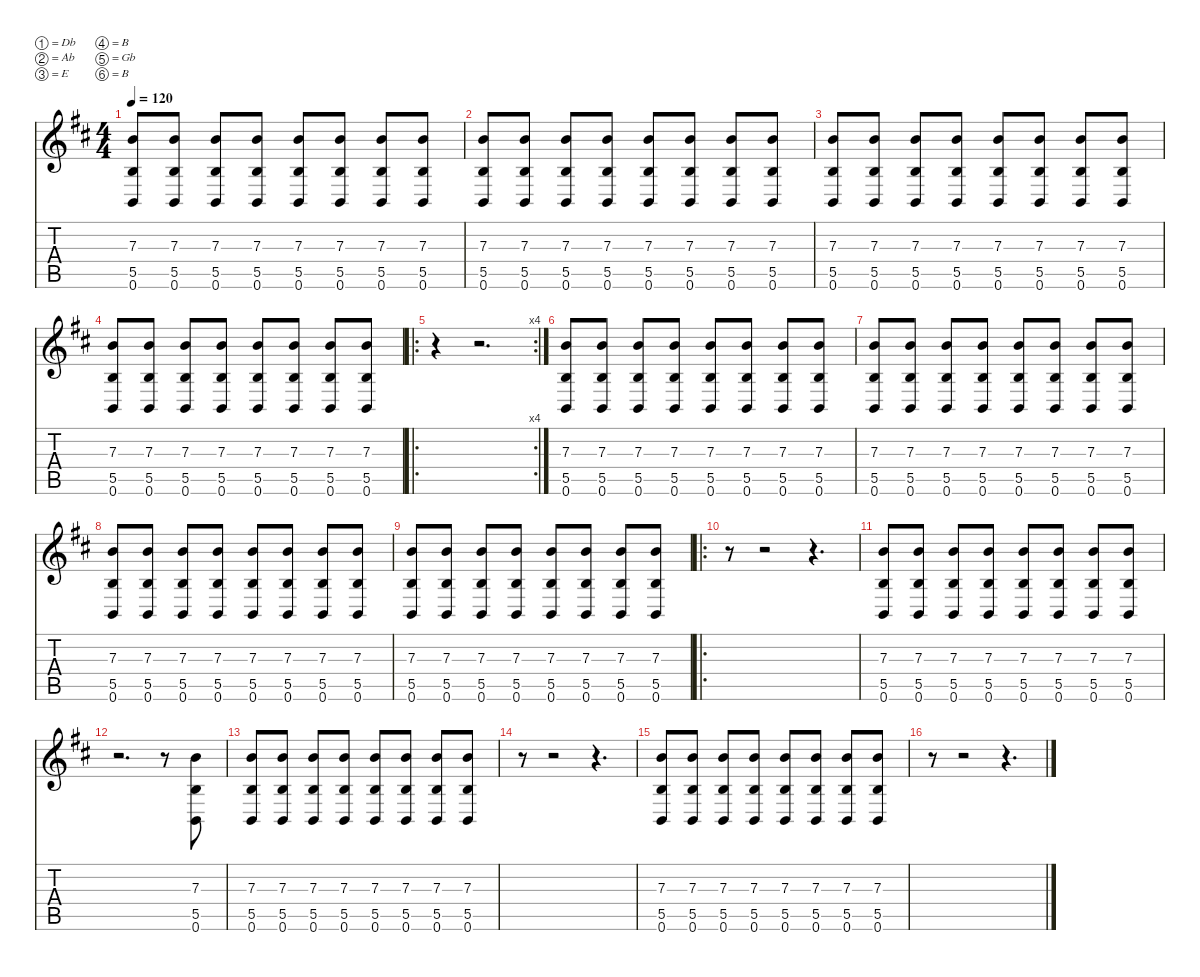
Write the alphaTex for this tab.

\defaultSystemsLayout 4
\hideDynamics
\bracketExtendMode nobrackets
\singleTrackTrackNamePolicy hidden
\multiTrackTrackNamePolicy hidden
\firstSystemTrackNameMode fullname
\firstSystemTrackNameOrientation horizontal
\otherSystemsTrackNameOrientation horizontal
\track ("Guitar 2" "dist.guit.") {instrument distortionguitar}
\staff {score tabs}
\tuning (Db4 Ab3 E3 B2 Gb2 B1)
\ts (4 4)
\tempo 120
\clef g2
\ks bminor
(7.3{acc forcenatural} 5.5{acc forcenatural} 0.6{acc forcenatural}).8{dy f beam Up} (7.3{acc forcenatural} 5.5{acc forcenatural} 0.6{acc forcenatural}).8{beam Up} (7.3{acc forcenatural} 5.5{acc forcenatural} 0.6{acc forcenatural}).8{beam Up} (7.3{acc forcenatural} 5.5{acc forcenatural} 0.6{acc forcenatural}).8{beam Up} (7.3{acc forcenatural} 5.5{acc forcenatural} 0.6{acc forcenatural}).8{beam Up} (7.3{acc forcenatural} 5.5{acc forcenatural} 0.6{acc forcenatural}).8{beam Up} (7.3{acc forcenatural} 5.5{acc forcenatural} 0.6{acc forcenatural}).8{beam Up} (7.3{acc forcenatural} 5.5{acc forcenatural} 0.6{acc forcenatural}).8{beam Up} |
(7.3{acc forcenatural} 5.5{acc forcenatural} 0.6{acc forcenatural}).8{beam Up} (7.3{acc forcenatural} 5.5{acc forcenatural} 0.6{acc forcenatural}).8{beam Up} (7.3{acc forcenatural} 5.5{acc forcenatural} 0.6{acc forcenatural}).8{beam Up} (7.3{acc forcenatural} 5.5{acc forcenatural} 0.6{acc forcenatural}).8{beam Up} (7.3{acc forcenatural} 5.5{acc forcenatural} 0.6{acc forcenatural}).8{beam Up} (7.3{acc forcenatural} 5.5{acc forcenatural} 0.6{acc forcenatural}).8{beam Up} (7.3{acc forcenatural} 5.5{acc forcenatural} 0.6{acc forcenatural}).8{beam Up} (7.3{acc forcenatural} 5.5{acc forcenatural} 0.6{acc forcenatural}).8{beam Up} |
(7.3{acc forcenatural} 5.5{acc forcenatural} 0.6{acc forcenatural}).8{beam Up} (7.3{acc forcenatural} 5.5{acc forcenatural} 0.6{acc forcenatural}).8{beam Up} (7.3{acc forcenatural} 5.5{acc forcenatural} 0.6{acc forcenatural}).8{beam Up} (7.3{acc forcenatural} 5.5{acc forcenatural} 0.6{acc forcenatural}).8{beam Up} (7.3{acc forcenatural} 5.5{acc forcenatural} 0.6{acc forcenatural}).8{beam Up} (7.3{acc forcenatural} 5.5{acc forcenatural} 0.6{acc forcenatural}).8{beam Up} (7.3{acc forcenatural} 5.5{acc forcenatural} 0.6{acc forcenatural}).8{beam Up} (7.3{acc forcenatural} 5.5{acc forcenatural} 0.6{acc forcenatural}).8{beam Up} |
(7.3{acc forcenatural} 5.5{acc forcenatural} 0.6{acc forcenatural}).8{beam Up} (7.3{acc forcenatural} 5.5{acc forcenatural} 0.6{acc forcenatural}).8{beam Up} (7.3{acc forcenatural} 5.5{acc forcenatural} 0.6{acc forcenatural}).8{beam Up} (7.3{acc forcenatural} 5.5{acc forcenatural} 0.6{acc forcenatural}).8{beam Up} (7.3{acc forcenatural} 5.5{acc forcenatural} 0.6{acc forcenatural}).8{beam Up} (7.3{acc forcenatural} 5.5{acc forcenatural} 0.6{acc forcenatural}).8{beam Up} (7.3{acc forcenatural} 5.5{acc forcenatural} 0.6{acc forcenatural}).8{beam Up} (7.3{acc forcenatural} 5.5{acc forcenatural} 0.6{acc forcenatural}).8{beam Up} |
\ro
\rc 4
r.4{beam Down} r.2{d beam Down} |
(7.3{acc forcenatural} 5.5{acc forcenatural} 0.6{acc forcenatural}).8{beam Up} (7.3{acc forcenatural} 5.5{acc forcenatural} 0.6{acc forcenatural}).8{beam Up} (7.3{acc forcenatural} 5.5{acc forcenatural} 0.6{acc forcenatural}).8{beam Up} (7.3{acc forcenatural} 5.5{acc forcenatural} 0.6{acc forcenatural}).8{beam Up} (7.3{acc forcenatural} 5.5{acc forcenatural} 0.6{acc forcenatural}).8{beam Up} (7.3{acc forcenatural} 5.5{acc forcenatural} 0.6{acc forcenatural}).8{beam Up} (7.3{acc forcenatural} 5.5{acc forcenatural} 0.6{acc forcenatural}).8{beam Up} (7.3{acc forcenatural} 5.5{acc forcenatural} 0.6{acc forcenatural}).8{beam Up} |
(7.3{acc forcenatural} 5.5{acc forcenatural} 0.6{acc forcenatural}).8{beam Up} (7.3{acc forcenatural} 5.5{acc forcenatural} 0.6{acc forcenatural}).8{beam Up} (7.3{acc forcenatural} 5.5{acc forcenatural} 0.6{acc forcenatural}).8{beam Up} (7.3{acc forcenatural} 5.5{acc forcenatural} 0.6{acc forcenatural}).8{beam Up} (7.3{acc forcenatural} 5.5{acc forcenatural} 0.6{acc forcenatural}).8{beam Up} (7.3{acc forcenatural} 5.5{acc forcenatural} 0.6{acc forcenatural}).8{beam Up} (7.3{acc forcenatural} 5.5{acc forcenatural} 0.6{acc forcenatural}).8{beam Up} (7.3{acc forcenatural} 5.5{acc forcenatural} 0.6{acc forcenatural}).8{beam Up} |
(7.3{acc forcenatural} 5.5{acc forcenatural} 0.6{acc forcenatural}).8{beam Up} (7.3{acc forcenatural} 5.5{acc forcenatural} 0.6{acc forcenatural}).8{beam Up} (7.3{acc forcenatural} 5.5{acc forcenatural} 0.6{acc forcenatural}).8{beam Up} (7.3{acc forcenatural} 5.5{acc forcenatural} 0.6{acc forcenatural}).8{beam Up} (7.3{acc forcenatural} 5.5{acc forcenatural} 0.6{acc forcenatural}).8{beam Up} (7.3{acc forcenatural} 5.5{acc forcenatural} 0.6{acc forcenatural}).8{beam Up} (7.3{acc forcenatural} 5.5{acc forcenatural} 0.6{acc forcenatural}).8{beam Up} (7.3{acc forcenatural} 5.5{acc forcenatural} 0.6{acc forcenatural}).8{beam Up} |
(7.3{acc forcenatural} 5.5{acc forcenatural} 0.6{acc forcenatural}).8{beam Up} (7.3{acc forcenatural} 5.5{acc forcenatural} 0.6{acc forcenatural}).8{beam Up} (7.3{acc forcenatural} 5.5{acc forcenatural} 0.6{acc forcenatural}).8{beam Up} (7.3{acc forcenatural} 5.5{acc forcenatural} 0.6{acc forcenatural}).8{beam Up} (7.3{acc forcenatural} 5.5{acc forcenatural} 0.6{acc forcenatural}).8{beam Up} (7.3{acc forcenatural} 5.5{acc forcenatural} 0.6{acc forcenatural}).8{beam Up} (7.3{acc forcenatural} 5.5{acc forcenatural} 0.6{acc forcenatural}).8{beam Up} (7.3{acc forcenatural} 5.5{acc forcenatural} 0.6{acc forcenatural}).8{beam Up} |
\ro
r.8{beam Down} r.2{beam Down} r.4{d beam Down} |
(7.3{acc forcenatural} 5.5{acc forcenatural} 0.6{acc forcenatural}).8{beam Up} (7.3{acc forcenatural} 5.5{acc forcenatural} 0.6{acc forcenatural}).8{beam Up} (7.3{acc forcenatural} 5.5{acc forcenatural} 0.6{acc forcenatural}).8{beam Up} (7.3{acc forcenatural} 5.5{acc forcenatural} 0.6{acc forcenatural}).8{beam Up} (7.3{acc forcenatural} 5.5{acc forcenatural} 0.6{acc forcenatural}).8{beam Up} (7.3{acc forcenatural} 5.5{acc forcenatural} 0.6{acc forcenatural}).8{beam Up} (7.3{acc forcenatural} 5.5{acc forcenatural} 0.6{acc forcenatural}).8{beam Up} (7.3{acc forcenatural} 5.5{acc forcenatural} 0.6{acc forcenatural}).8{beam Up} |
r.2{d beam Down} r.8{beam Down} (7.3{acc forcenatural} 5.5{acc forcenatural} 0.6{acc forcenatural}).8{beam Up} |
(7.3{acc forcenatural} 5.5{acc forcenatural} 0.6{acc forcenatural}).8{beam Up} (7.3{acc forcenatural} 5.5{acc forcenatural} 0.6{acc forcenatural}).8{beam Up} (7.3{acc forcenatural} 5.5{acc forcenatural} 0.6{acc forcenatural}).8{beam Up} (7.3{acc forcenatural} 5.5{acc forcenatural} 0.6{acc forcenatural}).8{beam Up} (7.3{acc forcenatural} 5.5{acc forcenatural} 0.6{acc forcenatural}).8{beam Up} (7.3{acc forcenatural} 5.5{acc forcenatural} 0.6{acc forcenatural}).8{beam Up} (7.3{acc forcenatural} 5.5{acc forcenatural} 0.6{acc forcenatural}).8{beam Up} (7.3{acc forcenatural} 5.5{acc forcenatural} 0.6{acc forcenatural}).8{beam Up} |
r.8{beam Down} r.2{beam Down} r.4{d beam Down} |
(7.3{acc forcenatural} 5.5{acc forcenatural} 0.6{acc forcenatural}).8{beam Up} (7.3{acc forcenatural} 5.5{acc forcenatural} 0.6{acc forcenatural}).8{beam Up} (7.3{acc forcenatural} 5.5{acc forcenatural} 0.6{acc forcenatural}).8{beam Up} (7.3{acc forcenatural} 5.5{acc forcenatural} 0.6{acc forcenatural}).8{beam Up} (7.3{acc forcenatural} 5.5{acc forcenatural} 0.6{acc forcenatural}).8{beam Up} (7.3{acc forcenatural} 5.5{acc forcenatural} 0.6{acc forcenatural}).8{beam Up} (7.3{acc forcenatural} 5.5{acc forcenatural} 0.6{acc forcenatural}).8{beam Up} (7.3{acc forcenatural} 5.5{acc forcenatural} 0.6{acc forcenatural}).8{beam Up} |
r.8{beam Down} r.2{beam Down} r.4{d beam Down}
